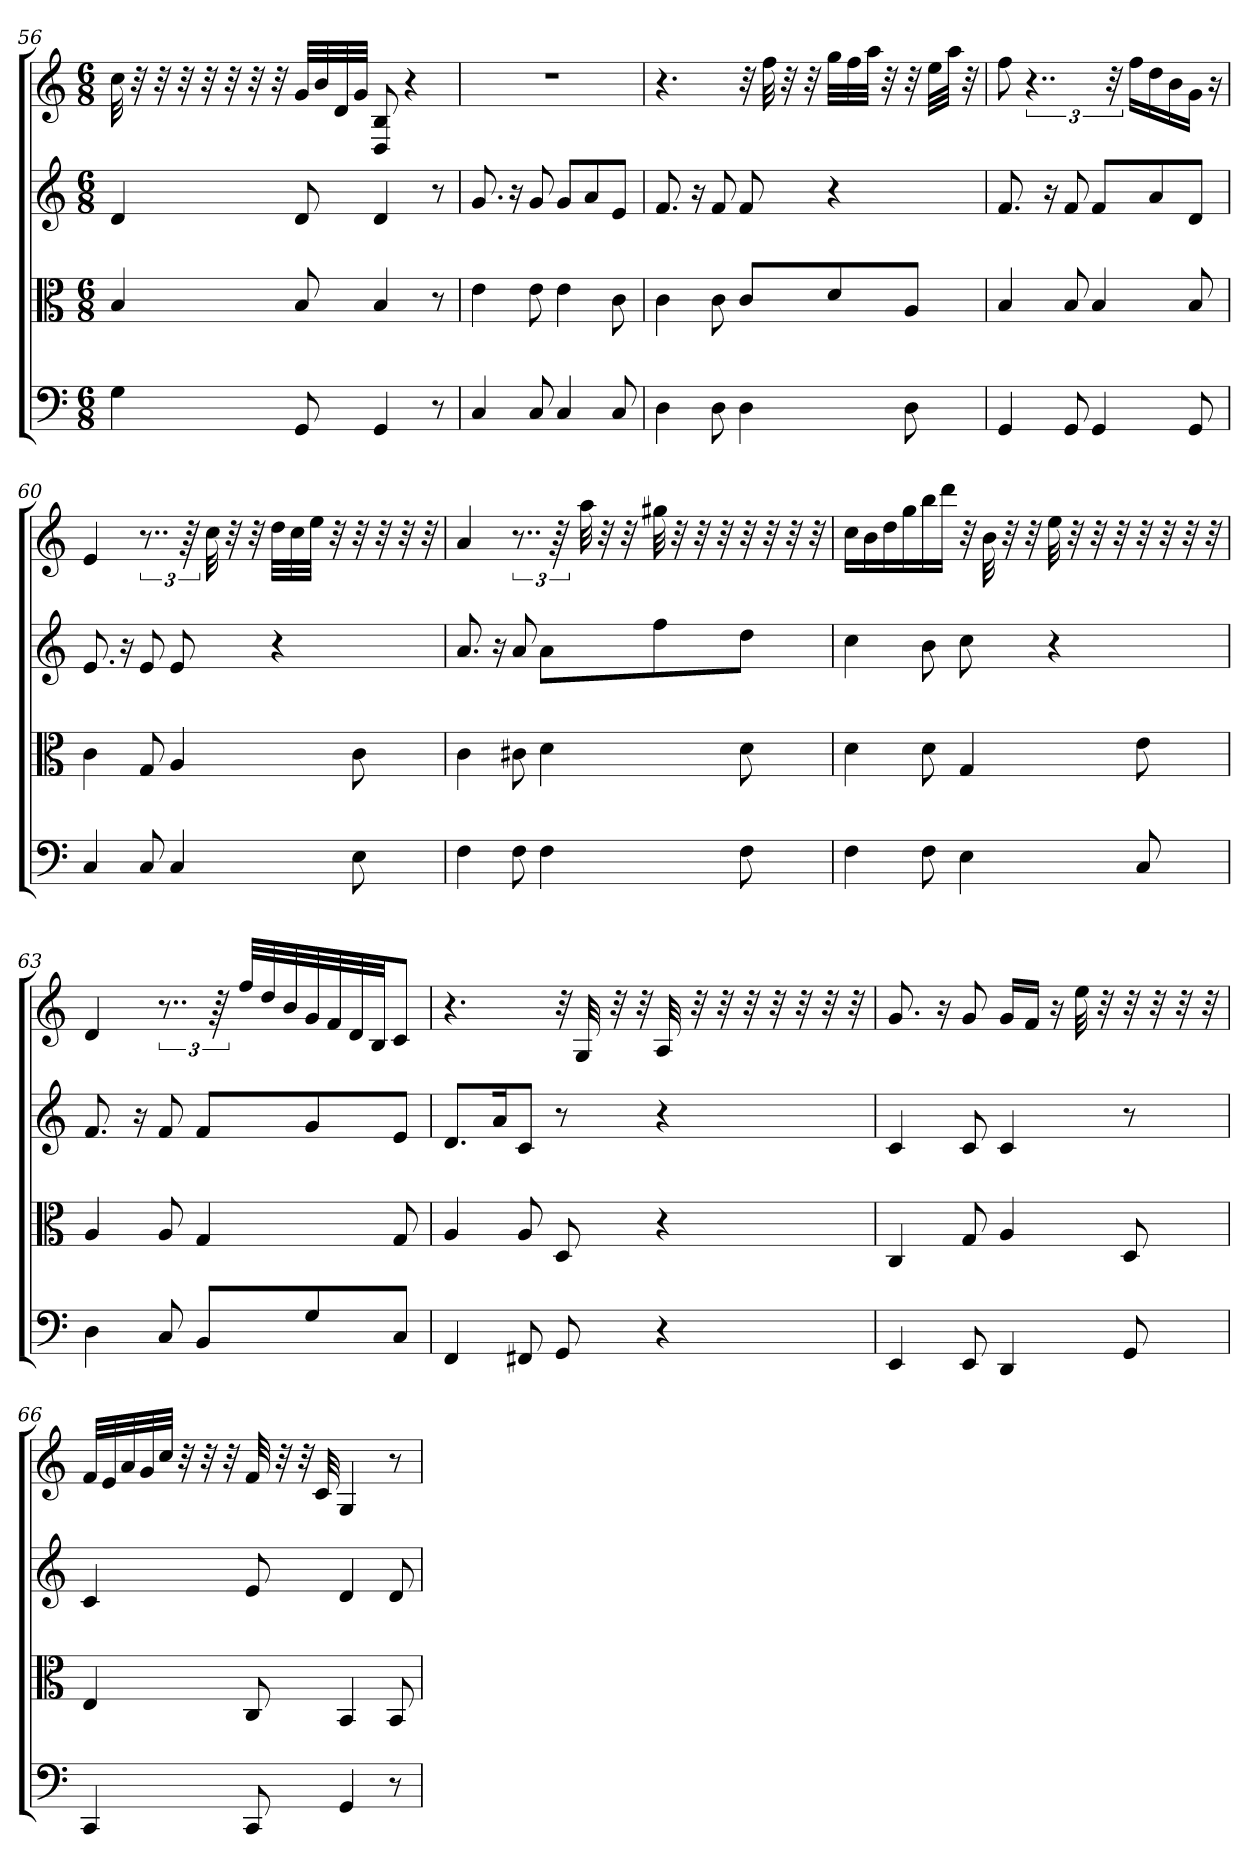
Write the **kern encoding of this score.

**kern	**kern	**kern	**kern
*part4	*part3	*part2	*part1
*staff4	*staff3	*staff2	*staff1
*clefF4	*clefC3	*clefG2	*clefG2
*k[]	*k[]	*k[]	*k[]
*C:	*C:	*C:	*C:
*M6/8	*M6/8	*M6/8	*M6/8
=56	=56	=56	=56
4G	4B	4d	32cc
.	.	.	32r
.	.	.	32r
.	.	.	32r
.	.	.	32r
.	.	.	32r
.	.	.	32r
.	.	.	32r
8GG	8B	8d	32g/LLL
.	.	.	32b/
.	.	.	32d/
.	.	.	32g/JJJ
4GG	4B	4d	8D 8B
.	.	.	4r
8r	8r	8r	.
=57	=57	=57	=57
4C	4e	8.g	2.r
.	.	16r	.
8C	8e	8g	.
4C	4e	8g/L	.
.	.	8a/	.
8C	8c	8e/J	.
=58	=58	=58	=58
4D	4c	8.f	4.r
.	.	16r	.
8D	8c	8f	.
4D	8c/L	8f	32r
.	.	.	32ff
.	.	.	32r
.	.	.	32r
.	8d/	4r	32gg\LLL
.	.	.	32ff\
.	.	.	32aa\JJJ
.	.	.	32r
8D	8A/J	.	32r
.	.	.	32ee\LLL
.	.	.	32aa\JJJ
.	.	.	32r
=59	=59	=59	=59
4GG	4B	8.f	8ff
.	.	.	6..r
.	.	16r	.
8GG	8B	8f	.
4GG	4B	8f/L	.
.	.	.	48r
.	.	.	16ff\LL
.	.	8a/	16dd\
.	.	.	16b\
8GG	8B	8d/J	16g\JJ
.	.	.	16r
=60	=60	=60	=60
4C	4c	8.e	4e
.	.	16r	.
8C	8G	8e	12..r
4C	4A	8e	.
.	.	.	96r
.	.	.	32cc
.	.	.	32r
.	.	.	32r
.	.	4r	32dd\LLL
.	.	.	32cc\
.	.	.	32ee\JJJ
.	.	.	32r
8E	8c	.	32r
.	.	.	32r
.	.	.	32r
.	.	.	32r
=61	=61	=61	=61
4F	4c	8.a	4a
.	.	16r	.
8F	8c#X	8a	12..r
4F	4d	8a\L	.
.	.	.	96r
.	.	.	32aa
.	.	.	32r
.	.	.	32r
.	.	8ff\	32gg#X
.	.	.	32r
.	.	.	32r
.	.	.	32r
8F	8d	8dd\J	32r
.	.	.	32r
.	.	.	32r
.	.	.	32r
=62	=62	=62	=62
4F	4d	4cc	16cc\LL
.	.	.	16b\
.	.	.	16dd\
.	.	.	16gg\
8F	8d	8b	16bb\
.	.	.	16ddd\JJ
4E	4G	8cc	32r
.	.	.	32b
.	.	.	32r
.	.	.	32r
.	.	4r	32ee
.	.	.	32r
.	.	.	32r
.	.	.	32r
8C	8e	.	32r
.	.	.	32r
.	.	.	32r
.	.	.	32r
=63	=63	=63	=63
4D	4A	8.f	4d
.	.	16r	.
8C	8A	8f	12..r
8BB/L	4G	8f/L	.
.	.	.	96r
.	.	.	32ff/LLL
.	.	.	32dd/
.	.	.	32b/
8G/	.	8g/	32g/
.	.	.	32f/
.	.	.	32d/
.	.	.	32B/JJ
8C/J	8G	8e/J	8c/J
=64	=64	=64	=64
4FF	4A	8.d/L	4.r
.	.	16a/K	.
8FF#X	8A	8c/J	.
8GG	8D	8r	32r
.	.	.	32G
.	.	.	32r
.	.	.	32r
4r	4r	4r	32A
.	.	.	32r
.	.	.	32r
.	.	.	32r
.	.	.	32r
.	.	.	32r
.	.	.	32r
.	.	.	32r
=65	=65	=65	=65
4EE	4C	4c	8.g
.	.	.	16r
8EE	8G	8c	8g
4DD	4A	4c	16g/LL
.	.	.	16f/JJ
.	.	.	16r
.	.	.	32ee
.	.	.	32r
8GG	8D	8r	32r
.	.	.	32r
.	.	.	32r
.	.	.	32r
=66	=66	=66	=66
4CC	4E	4c	32f/LLL
.	.	.	32e/
.	.	.	32a/
.	.	.	32g/
.	.	.	32cc/JJJ
.	.	.	32r
.	.	.	32r
.	.	.	32r
8CC	8C	8e	32f
.	.	.	32r
.	.	.	32r
.	.	.	32c
4GG	4BB	4d	4G
8r	8BB	8d	8r
=	=	=	=
*-	*-	*-	*-
